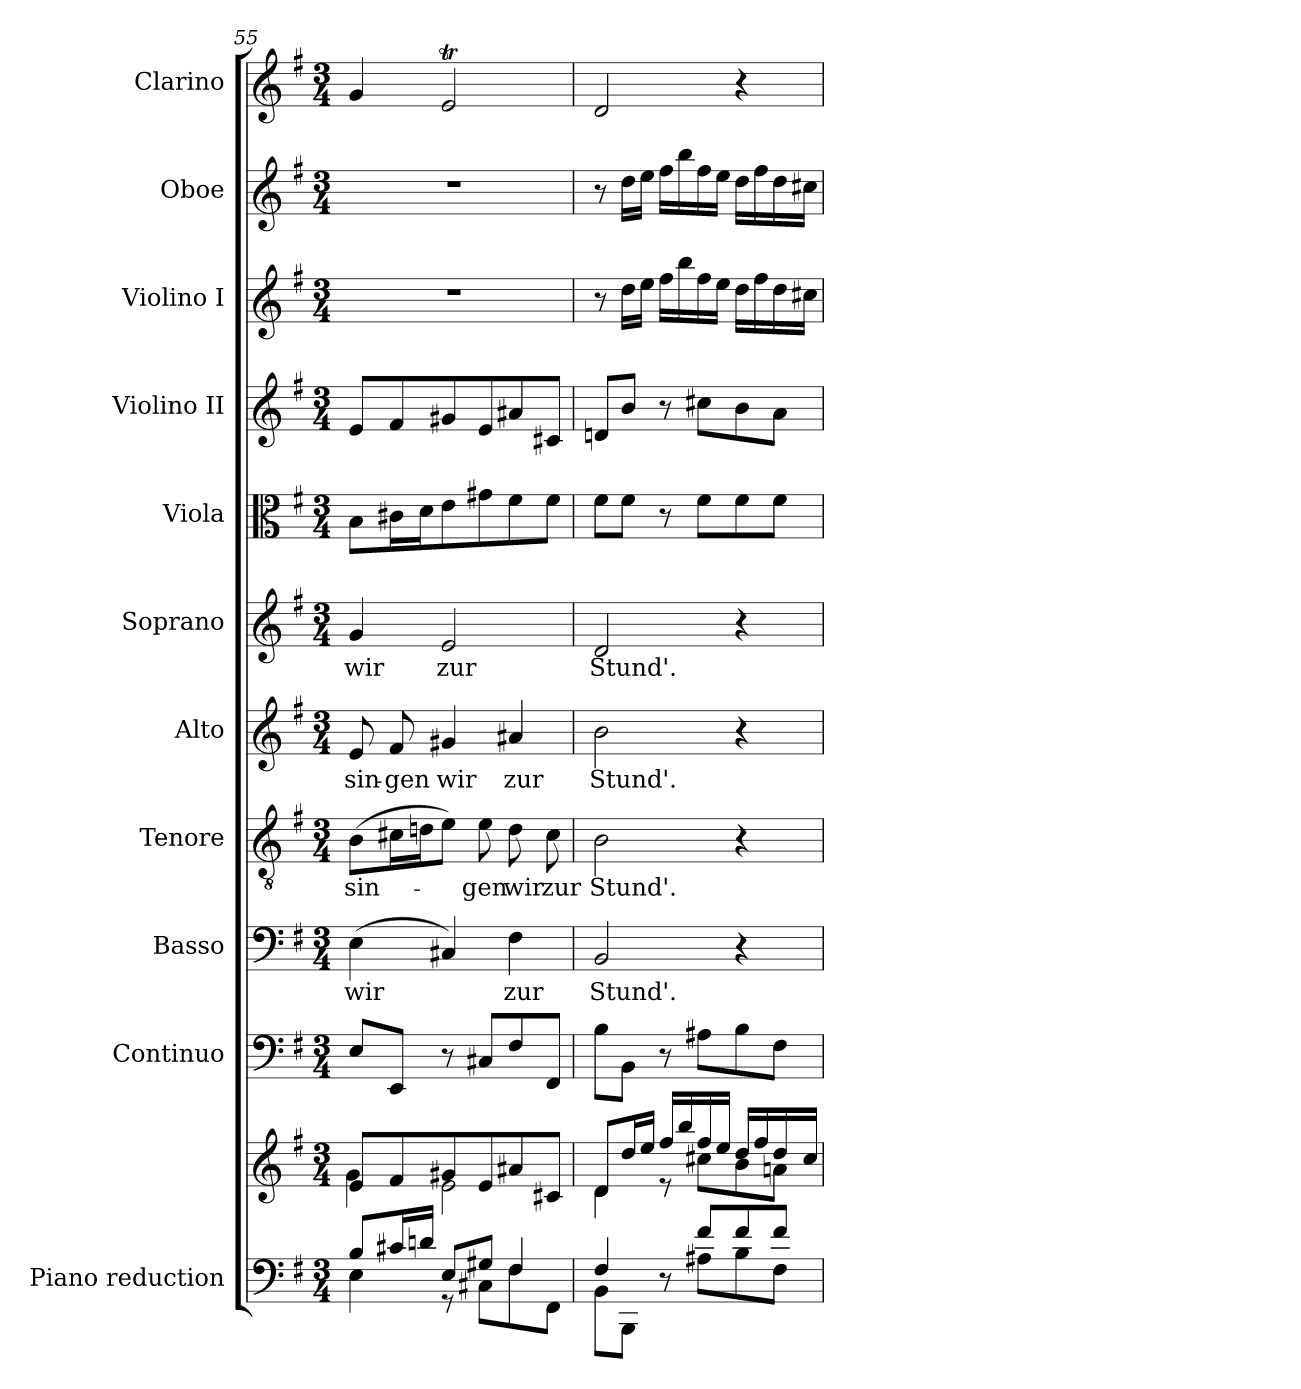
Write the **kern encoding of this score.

**kern	**kern	**kern	**kern	**text	**kern	**text	**kern	**text	**kern	**text	**kern	**kern	**kern	**kern	**kern
*part11	*part11	*part10	*part9	*part9	*part8	*part8	*part7	*part7	*part6	*part6	*part5	*part4	*part3	*part2	*part1
*staff12	*staff11	*staff10	*staff9	*staff9	*staff8	*staff8	*staff7	*staff7	*staff6	*staff6	*staff5	*staff4	*staff3	*staff2	*staff1
*I"Piano reduction	*	*I"Continuo	*I"Basso	*	*I"Tenore	*	*I"Alto	*	*I"Soprano	*	*I"Viola	*I"Violino II	*I"Violino I	*I"Oboe	*I"Clarino
*I'Pno	*	*	*	*	*	*	*	*	*	*	*	*	*	*I'Ob	*
*clefF4	*clefG2	*clefF4	*clefF4	*	*clefGv2	*	*clefG2	*	*clefG2	*	*clefC3	*clefG2	*clefG2	*clefG2	*clefG2
*k[f#]	*k[f#]	*k[f#]	*k[f#]	*	*k[f#]	*	*k[f#]	*	*k[f#]	*	*k[f#]	*k[f#]	*k[f#]	*k[f#]	*k[f#]
*M3/4	*M3/4	*M3/4	*M3/4	*	*M3/4	*	*M3/4	*	*M3/4	*	*M3/4	*M3/4	*M3/4	*M3/4	*M3/4
=55	=55	=55	=55	=55	=55	=55	=55	=55	=55	=55	=55	=55	=55	=55	=55
*^	*^	*	*	*	*	*	*	*	*	*	*	*	*	*	*
!	!	!	!	!	!	!LO:LY:b	!	!LO:LY:b	!	!LO:LY:b	!	!LO:LY:b	!	!	!	!	!
8B/L	4E\	8e/L	4g\	8E/L	(4E\	wir	(8B\L	sin-	8e/	sin-	4g/	wir	8B\L	8e/L	2.r	2.r	4g/
!	!	!	!	!	!	!	!	!	!	!LO:LY:b	!	!	!	!	!	!	!
16c#X/L	.	8f#/	.	8EE/J	.	.	16c#X\L	.	8f#/	-gen	.	.	16c#X\L	8f#/	.	.	.
16dn/JJ	.	.	.	.	.	.	16dn\J	.	.	.	.	.	16d\J	.	.	.	.
!	!	!	!	!	!	!	!	!	!	!LO:LY:b	!	!LO:LY:b	!	!	!	!	!
8E/L	8r	8g#X/	2e\	8r	4C#X/)	.	8e\J)	.	4g#X/	wir	2e/	zur	8e\	8g#X/	.	.	2eT/
!	!	!	!	!	!	!	!	!LO:LY:b	!	!	!	!	!	!	!	!	!
8G#X/J	8C#X\L	8e/	.	8C#X/L	.	.	8e\	-gen	.	.	.	.	8g#X\	8e/	.	.	.
!	!	!	!	!	!	!LO:LY:b	!	!LO:LY:b	!	!LO:LY:b	!	!	!	!	!	!	!
4F#/	8F#\	8a#X/	.	8F#/	4F#\	zur	8d\	wir	4a#X/	zur	.	.	8f#\	8a#X/	.	.	.
!	!	!	!	!	!	!	!	!LO:LY:b	!	!	!	!	!	!	!	!	!
.	8FF#\J	8c#X/J	.	8FF#/J	.	.	8c#\	zur	.	.	.	.	8f#\J	8c#X/J	.	.	.
=56	=56	=56	=56	=56	=56	=56	=56	=56	=56	=56	=56	=56	=56	=56	=56	=56	=56
!	!	!	!	!	!	!LO:LY:b	!	!LO:LY:b	!	!LO:LY:b	!	!LO:LY:b	!	!	!	!	!
4F#/	8BB\L	8d/L	4d\	8B\L	2BB/	Stund'.	2B\	Stund'.	2b\	Stund'.	2d/	Stund'.	8f#\L	8dn/L	8r	8r	2d/
.	8BBB\J	16dd/L	.	8BB\J	.	.	.	.	.	.	.	.	8f#\J	8b/J	16dd\LL	16dd\LL	.
.	.	16ee/JJ	.	.	.	.	.	.	.	.	.	.	.	.	16ee\JJ	16ee\JJ	.
8r	8ryy	16ff#/LL	8r	8r	.	.	.	.	.	.	.	.	8r	8r	16ff#\LL	16ff#\LL	.
.	.	16bb/	.	.	.	.	.	.	.	.	.	.	.	.	16bb\	16bb\	.
8f#/L	8A#X\L	16ff#/	8cc#X\L	8A#X\L	.	.	.	.	.	.	.	.	8f#\L	8cc#X\L	16ff#\	16ff#\	.
.	.	16ee/JJ	.	.	.	.	.	.	.	.	.	.	.	.	16ee\JJ	16ee\JJ	.
8f#/	8B\	16dd/LL	8b\	8B\	4r	.	4r	.	4r	.	4r	.	8f#\	8b\	16dd\LL	16dd\LL	4r
.	.	16ff#/	.	.	.	.	.	.	.	.	.	.	.	.	16ff#\	16ff#\	.
8f#/J	8F#\J	16dd/	8an\J	8F#\J	.	.	.	.	.	.	.	.	8f#\J	8a\J	16dd\	16dd\	.
.	.	16cc#/JJ	.	.	.	.	.	.	.	.	.	.	.	.	16cc#X\JJ	16cc#X\JJ	.
*v	*v	*	*	*	*	*	*	*	*	*	*	*	*	*	*	*	*
*	*v	*v	*	*	*	*	*	*	*	*	*	*	*	*	*	*
=	=	=	=	=	=	=	=	=	=	=	=	=	=	=	=
*-	*-	*-	*-	*-	*-	*-	*-	*-	*-	*-	*-	*-	*-	*-	*-
